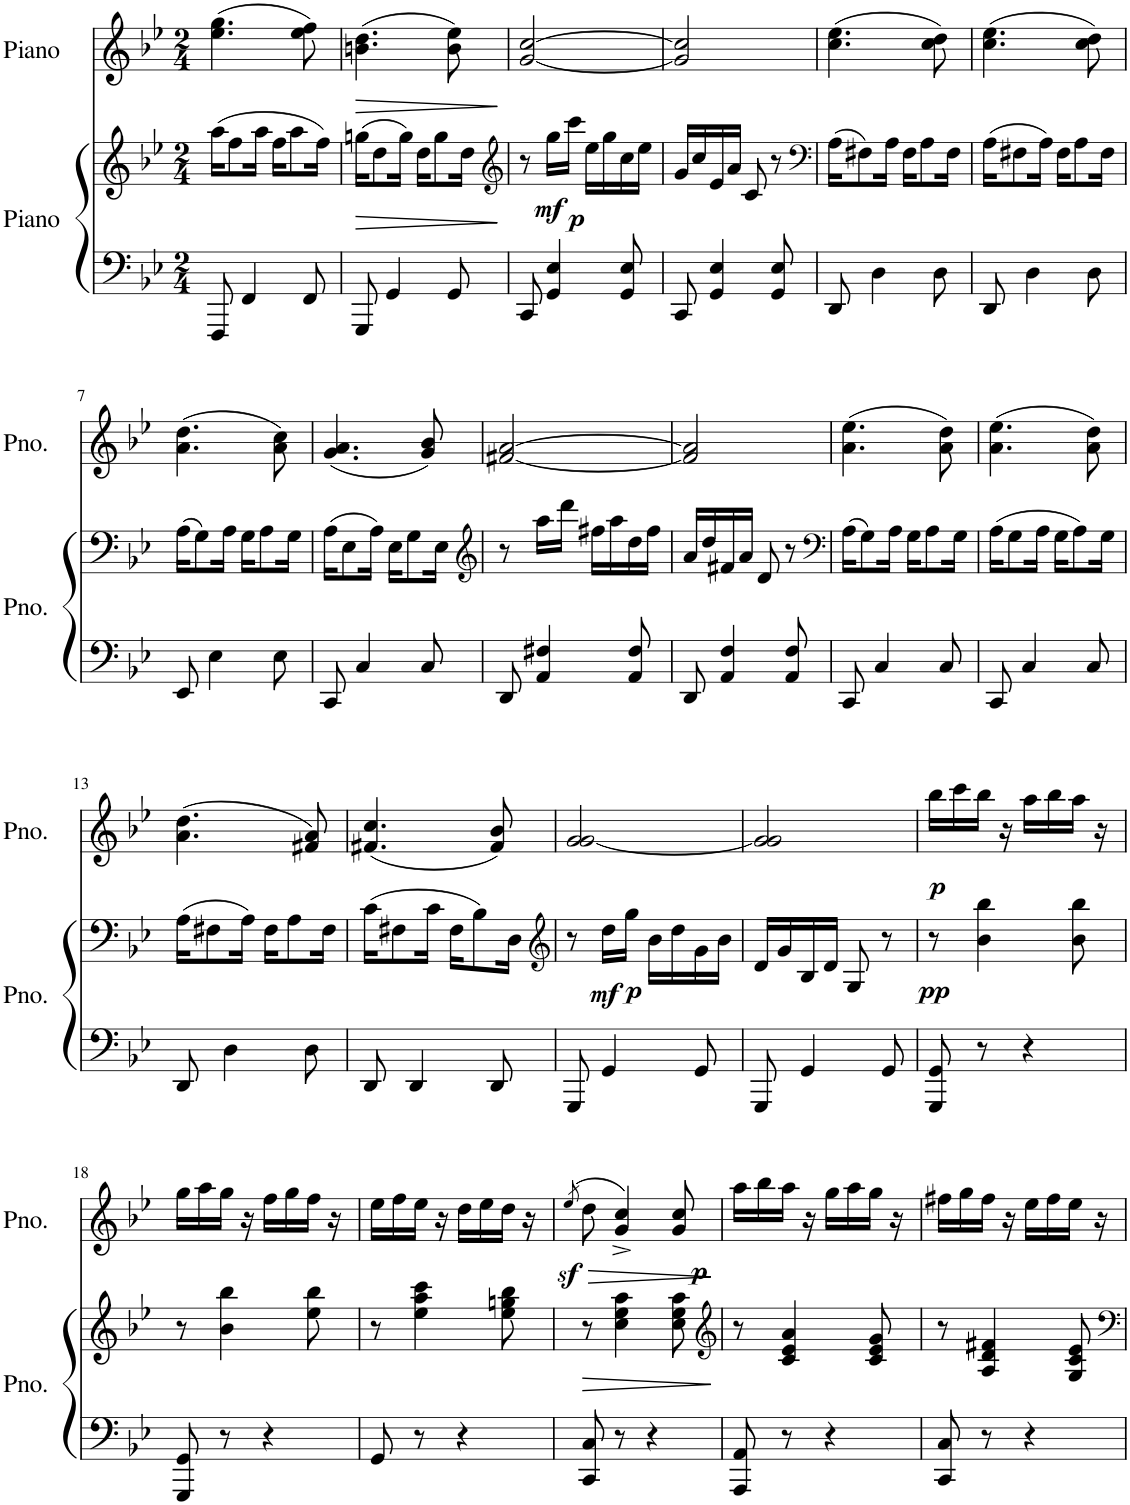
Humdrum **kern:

**kern	**kern	**dynam	**kern	**dynam
*part2	*part2	*part2	*part1	*part1
*staff3	*staff2	*staff2/3	*staff1	*staff1
*I"Piano	*	*	*I"Piano	*
*I'Pno.	*	*	*I'Pno.	*
*clefF4	*clefG2	*	*clefG2	*
*k[b-e-]	*k[b-e-]	*	*k[b-e-]	*
*M2/4	*M2/4	*	*M2/4	*
=1	=1	=1	=1	=1
8FFF/	(16aa\KL	.	(4.ee-\ 4.gg\	.
.	8ff\	.	.	.
4FF/	.	.	.	.
.	16aa\Jk	.	.	.
.	16ff\KL	.	.	.
.	8aa\	.	.	.
8FF/	.	.	8ee-\ 8ff\)	.
.	16ff\Jk)	.	.	.
=2	=2	=2	=2	=2
!	!	!LO:HP:b	!	!LO:HP:b
8GGG/	(16ggn\KL	>	(4.bn\ 4.dd\	>
.	8dd\	.	.	.
4GG/	.	.	.	.
.	16gg\Jk)	.	.	.
.	16dd\KL	.	.	.
.	8gg\	.	.	.
8GG/	.	.	8b\ 8ee-\)	.
.	16dd\Jk	.	.	.
.	.	]	.	]
=3	=3	=3	=3	=3
*	*clefG2	*	*	*
8CC/	8r	.	[2g/ [2cc/	.
!	!	!LO:DY:b	!	!
4GG/ 4E-/	16gg\LL	mf	.	.
!	!	!LO:DY:b	!	!
.	16ccc\JJ	p	.	.
.	16ee-\LL	.	.	.
.	16gg\	.	.	.
8GG/ 8E-/	16cc\	.	.	.
.	16ee-\JJ	.	.	.
=4	=4	=4	=4	=4
8CC/	16g/LL	.	2g/] 2cc/]	.
.	16cc/	.	.	.
4GG/ 4E-/	16e-/	.	.	.
.	16a/JJ	.	.	.
.	8c/	.	.	.
8GG/ 8E-/	8r	.	.	.
=5	=5	=5	=5	=5
*	*clefF4	*	*	*
8DD/	(16A\KL	.	(4.cc\ 4.ee-\	.
.	8F#X\)	.	.	.
4D\	.	.	.	.
.	16A\Jk	.	.	.
.	16F#\KL	.	.	.
.	8A\	.	.	.
8D\	.	.	8cc\ 8dd\)	.
.	16F#\Jk	.	.	.
=6	=6	=6	=6	=6
8DD/	(16A\KL	.	(4.cc\ 4.ee-\	.
.	8F#X\	.	.	.
4D\	.	.	.	.
.	16A\Jk)	.	.	.
.	16F#\KL	.	.	.
.	8A\	.	.	.
8D\	.	.	8cc\ 8dd\)	.
.	16F#\Jk	.	.	.
!!LO:LB:g=z
=7	=7	=7	=7	=7
8EE-/	(16A\KL	.	(4.a\ 4.dd\	.
.	8G\)	.	.	.
4E-\	.	.	.	.
.	16A\Jk	.	.	.
.	16G\KL	.	.	.
.	8A\	.	.	.
8E-\	.	.	8a\ 8cc\)	.
.	16G\Jk	.	.	.
=8	=8	=8	=8	=8
8CC/	(16A\KL	.	(4.g/ 4.a/	.
.	8E-\	.	.	.
4C/	.	.	.	.
.	16A\Jk)	.	.	.
.	16E-\KL	.	.	.
.	8G\	.	.	.
8C/	.	.	8g/ 8b-/)	.
.	16E-\Jk	.	.	.
=9	=9	=9	=9	=9
*	*clefG2	*	*	*
8DD/	8r	.	[2f#X/ [2a/	.
4AA/ 4F#X/	16aa\LL	.	.	.
.	16ddd\JJ	.	.	.
.	16ff#X\LL	.	.	.
.	16aa\	.	.	.
8AA/ 8F#/	16dd\	.	.	.
.	16ff#\JJ	.	.	.
=10	=10	=10	=10	=10
8DD/	16a/LL	.	2f#/] 2a/]	.
.	16dd/	.	.	.
4AA/ 4F/	16f#X/	.	.	.
.	16a/JJ	.	.	.
.	8d/	.	.	.
8AA/ 8F/	8r	.	.	.
=11	=11	=11	=11	=11
*	*clefF4	*	*	*
8CC/	(16A\KL	.	(4.a\ 4.ee-\	.
.	8G\)	.	.	.
4C/	.	.	.	.
.	16A\Jk	.	.	.
.	16G\KL	.	.	.
.	8A\	.	.	.
8C/	.	.	8a\ 8dd\)	.
.	16G\Jk	.	.	.
=12	=12	=12	=12	=12
8CC/	(16A\KL	.	(4.a\ 4.ee-\	.
.	8G\	.	.	.
4C/	.	.	.	.
.	16A\Jk	.	.	.
.	16G\KL	.	.	.
.	8A\)	.	.	.
8C/	.	.	8a\ 8dd\)	.
.	16G\Jk	.	.	.
!!LO:LB:g=z
=13	=13	=13	=13	=13
8DD/	(16A\KL	.	(4.a\ 4.dd\	.
.	8F#X\	.	.	.
4D\	.	.	.	.
.	16A\Jk)	.	.	.
.	16F#\KL	.	.	.
.	8A\	.	.	.
8D\	.	.	8f#X/ 8a/)	.
.	16F#\Jk	.	.	.
=14	=14	=14	=14	=14
8DD/	(16c\KL	.	(4.f#X/ 4.cc/	.
.	8F#X\	.	.	.
4DD/	.	.	.	.
.	16c\Jk	.	.	.
.	16F#\KL	.	.	.
.	8B-\)	.	.	.
8DD/	.	.	8f#/ 8b-/)	.
.	16D\Jk	.	.	.
=15	=15	=15	=15	=15
*	*clefG2	*	*	*
8GGG/	8r	.	[2g/ 2g/	.
!	!	!LO:DY:b	!	!
4GG/	16dd\LL	mf	.	.
!	!	!LO:DY:b	!	!
.	16gg\JJ	p	.	.
.	16b-\LL	.	.	.
.	16dd\	.	.	.
8GG/	16g\	.	.	.
.	16b-\JJ	.	.	.
=16	=16	=16	=16	=16
8GGG/	16d/LL	.	2g/] 2g/	.
.	16g/	.	.	.
4GG/	16B-/	.	.	.
.	16d/JJ	.	.	.
.	8G/	.	.	.
8GG/	8r	.	.	.
=17	=17	=17	=17	=17
!	!	!LO:DY:b	!	!LO:DY:b
8GGG/ 8GG/	8r	pp	16bb-\LL	p
.	.	.	16ccc\	.
8r	4b-\ 4bb-\	.	16bb-\JJ	.
.	.	.	16r	.
4r	.	.	16aa\LL	.
.	.	.	16bb-\	.
.	8b-\ 8bb-\	.	16aa\JJ	.
.	.	.	16r	.
!!LO:LB:g=z
=18	=18	=18	=18	=18
8GGG/ 8GG/	8r	.	16gg\LL	.
.	.	.	16aa\	.
8r	4b-\ 4bb-\	.	16gg\JJ	.
.	.	.	16r	.
4r	.	.	16ff\LL	.
.	.	.	16gg\	.
.	8ee-\ 8bb-\	.	16ff\JJ	.
.	.	.	16r	.
=19	=19	=19	=19	=19
8GG/	8r	.	16ee-\LL	.
.	.	.	16ff\	.
8r	4ee-\ 4aa\ 4ccc\	.	16ee-\JJ	.
.	.	.	16r	.
4r	.	.	16dd\LL	.
.	.	.	16ee-\	.
.	8ee-\ 8ggn\ 8bb-\	.	16dd\JJ	.
.	.	.	16r	.
=20	=20	=20	=20	=20
.	.	.	(8qee-/	.
!	!	!LO:HP:b	!	!
8CC/ 8C/	8r	>	8ddz<\	.
8r	4cc\ 4ee-\ 4aa\	.	4g/^ 4cc/^)	.
4r	.	.	.	.
!	!	!	!	!LO:DY:b
.	8cc\ 8ee-\ 8aa\	.	8g/ 8cc/	p
.	.	]	.	.
=21	=21	=21	=21	=21
*	*clefG2	*	*	*
8AAA/ 8AA/	8r	.	16aa\LL	.
.	.	.	16bb-\	.
8r	4c/ 4e-/ 4a/	.	16aa\JJ	.
.	.	.	16r	.
4r	.	.	16gg\LL	.
.	.	.	16aa\	.
.	8c/ 8e-/ 8g/	.	16gg\JJ	.
.	.	.	16r	.
=22	=22	=22	=22	=22
8CC/ 8C/	8r	.	16ff#X\LL	.
.	.	.	16gg\	.
8r	4A/ 4d/ 4f#X/	.	16ff#\JJ	.
.	.	.	16r	.
4r	.	.	16ee-\LL	.
.	.	.	16ff#\	.
.	8G/ 8c/ 8e-/	.	16ee-\JJ	.
.	.	.	16r	.
=	=	=	=	=
*-	*-	*-	*-	*-
